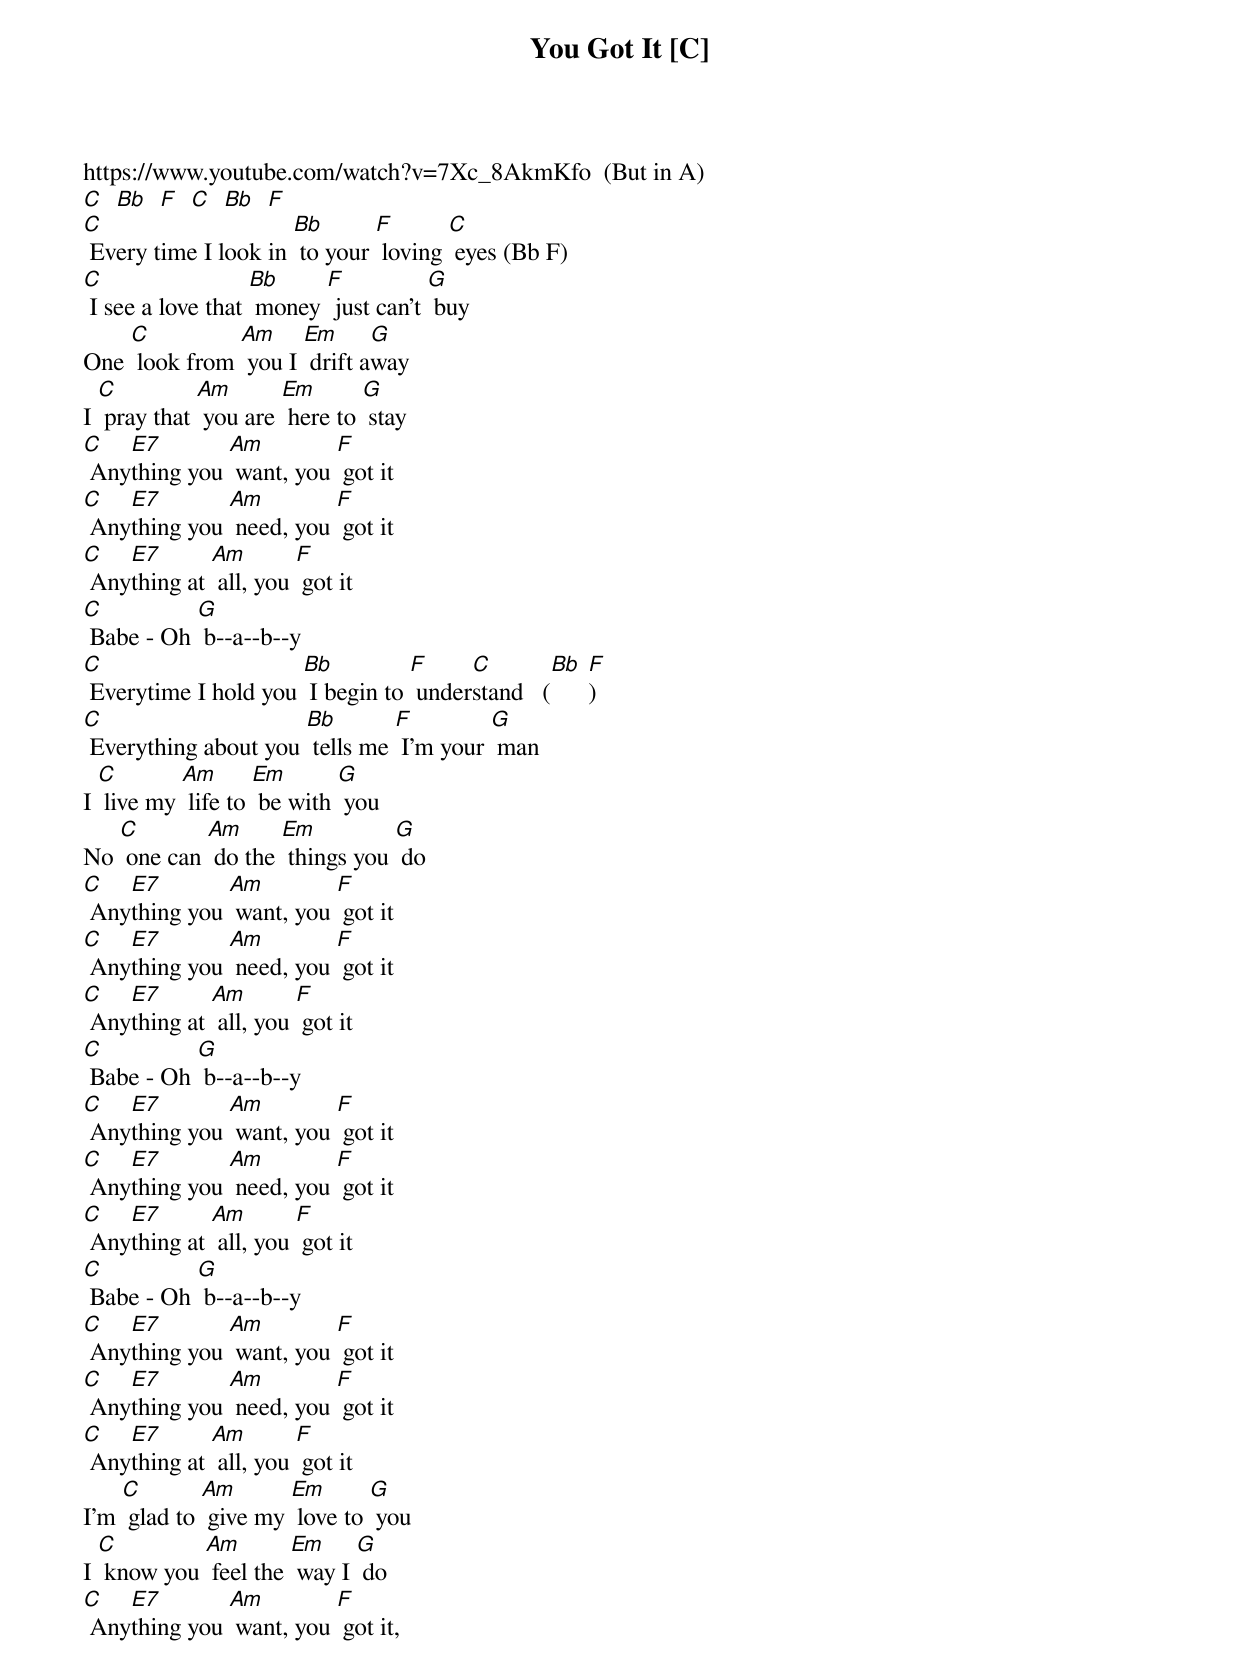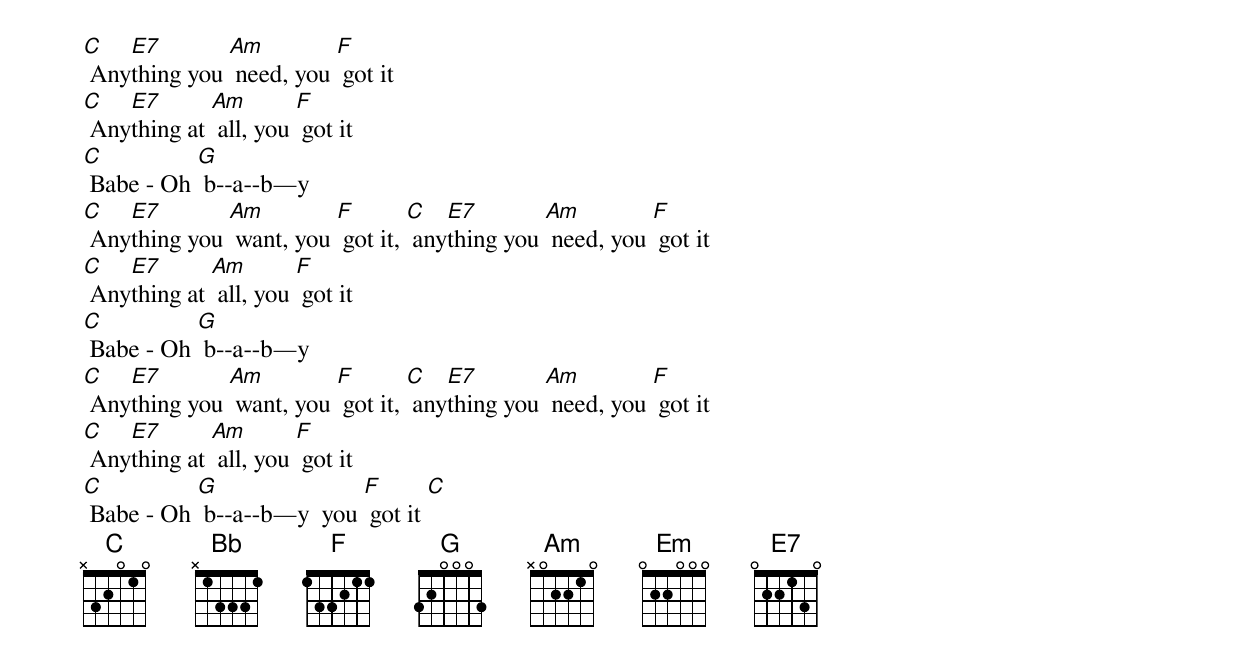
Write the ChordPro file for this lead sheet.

{t: You Got It [C] }
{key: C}
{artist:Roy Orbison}
https://www.youtube.com/watch?v=7Xc_8AkmKfo  (But in A)
[C]  [Bb]  [F]  [C]  [Bb]  [F]
[C] Every time I look in [Bb] to your [F] loving [C] eyes (Bb F)
[C] I see a love that [Bb] money [F] just can't [G] buy
One [C] look from [Am] you I [Em] drift a[G]way
I [C] pray that [Am] you are [Em] here to [G] stay
{c: }
[C] Any[E7]thing you [Am] want, you [F] got it
[C] Any[E7]thing you [Am] need, you [F] got it
[C] Any[E7]thing at [Am] all, you [F] got it
[C] Babe - Oh [G] b--a--b--y
{c: }
[C] Everytime I hold you [Bb] I begin to [F] under[C]stand   ([Bb] [F])
[C] Everything about you [Bb] tells me [F] I'm your [G] man
I [C] live my [Am] life to [Em] be with [G] you
No [C] one can [Am] do the [Em] things you [G] do
{c: }
[C] Any[E7]thing you [Am] want, you [F] got it
[C] Any[E7]thing you [Am] need, you [F] got it
[C] Any[E7]thing at [Am] all, you [F] got it
[C] Babe - Oh [G] b--a--b--y
{c: }
[C] Any[E7]thing you [Am] want, you [F] got it
[C] Any[E7]thing you [Am] need, you [F] got it
[C] Any[E7]thing at [Am] all, you [F] got it
[C] Babe - Oh [G] b--a--b--y
{c: }
[C] Any[E7]thing you [Am] want, you [F] got it
[C] Any[E7]thing you [Am] need, you [F] got it
[C] Any[E7]thing at [Am] all, you [F] got it
{c: }
I'm [C] glad to [Am] give my [Em] love to [G] you
I [C] know you [Am] feel the [Em] way I [G] do
{c: }
[C] Any[E7]thing you [Am] want, you [F] got it,
[C] Any[E7]thing you [Am] need, you [F] got it
[C] Any[E7]thing at [Am] all, you [F] got it
[C] Babe - Oh [G] b--a--b—y
{c: }
[C] Any[E7]thing you [Am] want, you [F] got it, [C] any[E7]thing you [Am] need, you [F] got it
[C] Any[E7]thing at [Am] all, you [F] got it
[C] Babe - Oh [G] b--a--b—y
{c: }
[C] Any[E7]thing you [Am] want, you [F] got it, [C] any[E7]thing you [Am] need, you [F] got it
[C] Any[E7]thing at [Am] all, you [F] got it
[C] Babe - Oh [G] b--a--b—y  you [F] got it [C]
